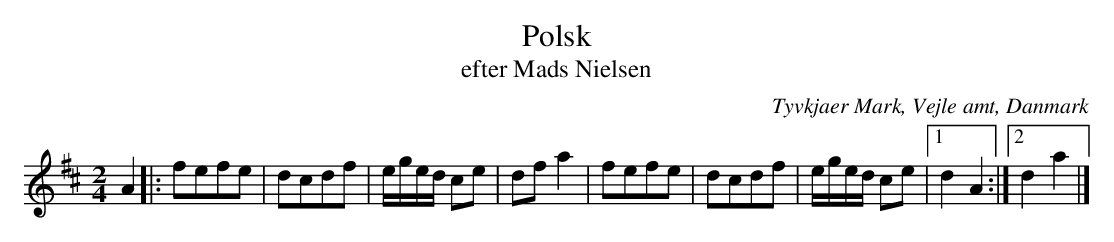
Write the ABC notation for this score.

X:1
T:Polsk
T:efter Mads Nielsen
O:Tyvkjaer Mark, Vejle amt, Danmark
M:2/4
L:1/8
K:D
A2 |: fefe | dcdf | e/g/e/d/ ce | df a2 | fefe | dcdf | e/g/e/d/ ce |1 d2 A2 :|2 d2 a2 |]
